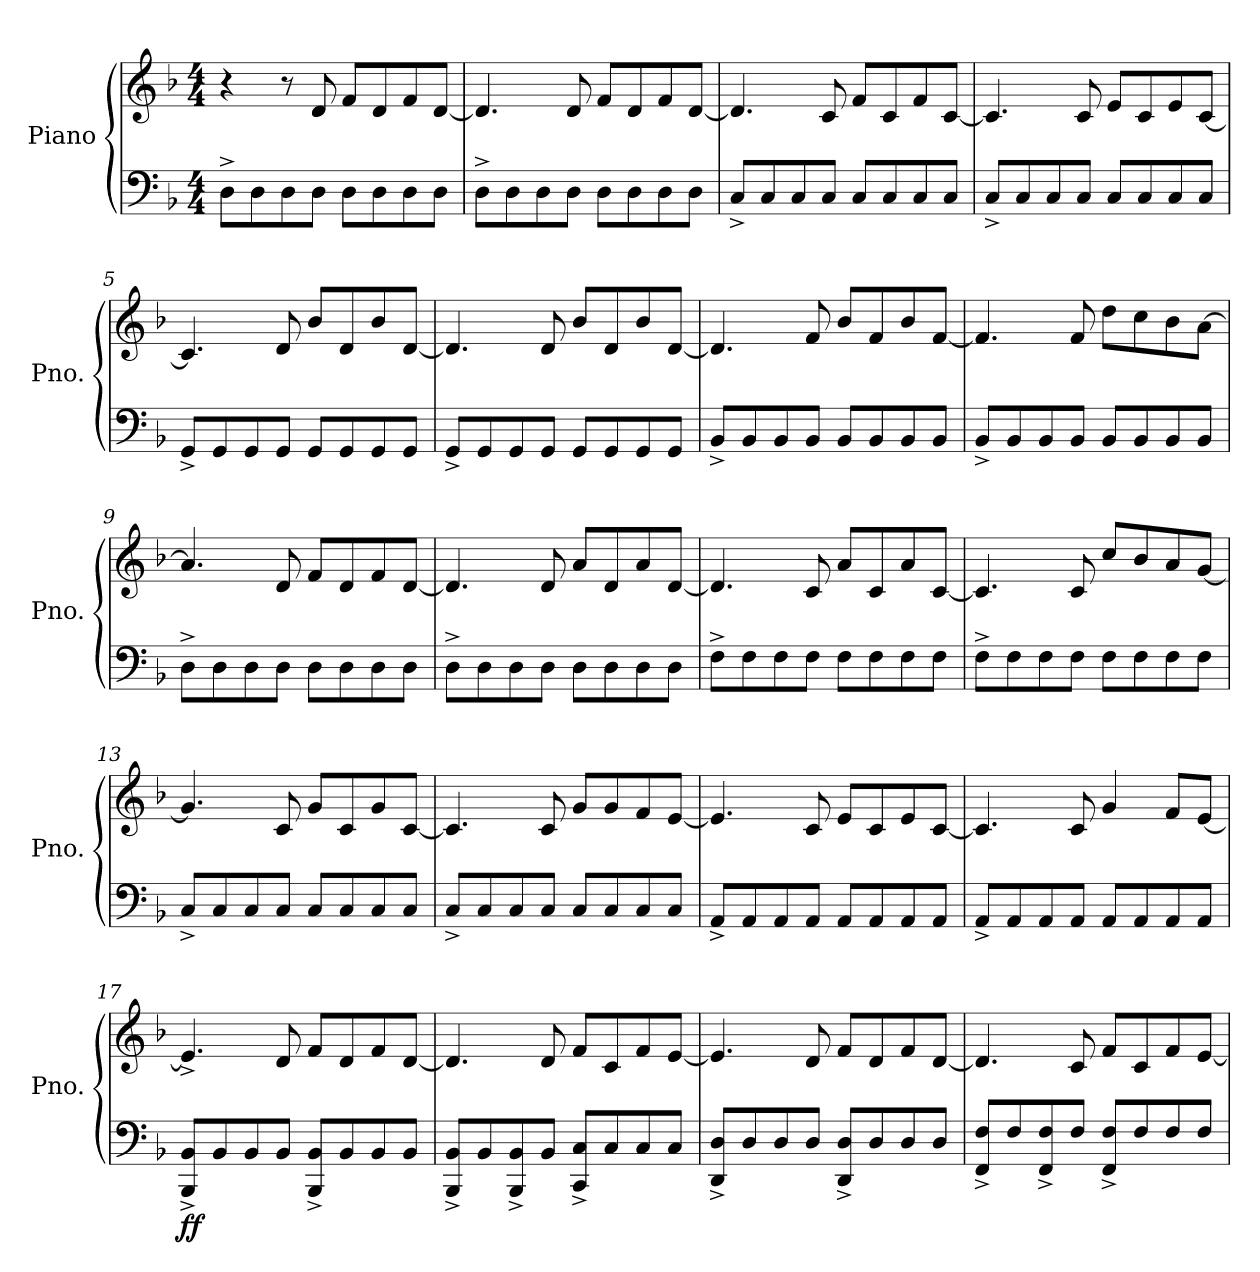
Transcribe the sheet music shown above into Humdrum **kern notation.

**kern	**kern	**dynam
*part1	*part1	*part1
*staff2	*staff1	*staff1/2
*I"Piano	*	*
*I'Pno.	*	*
*clefF4	*clefG2	*
*k[b-]	*k[b-]	*
*M4/4	*M4/4	*
*MM128	*MM128	*
=1	=1	=1
!	!	!LO:DY:b=2
!	!	!LO:DY:n=1:b
8D^\L	4r	p mp
8D\	.	.
8D\	8r	.
8D\J	8d/	.
8D\L	8f/L	.
8D\	8d/	.
8D\	8f/	.
8D\J	[8d/J	.
=2	=2	=2
8D^\L	4.d/]	.
8D\	.	.
8D\	.	.
8D\J	8d/	.
8D\L	8f/L	.
8D\	8d/	.
8D\	8f/	.
8D\J	[8d/J	.
=3	=3	=3
8C^/L	4.d/]	.
8C/	.	.
8C/	.	.
8C/J	8c/	.
8C/L	8f/L	.
8C/	8c/	.
8C/	8f/	.
8C/J	[8c/J	.
=4	=4	=4
8C^/L	4.c/]	.
8C/	.	.
8C/	.	.
8C/J	8c/	.
8C/L	8e/L	.
8C/	8c/	.
8C/	8e/	.
8C/J	[8c/J	.
=5	=5	=5
8GG^/L	4.c/]	.
8GG/	.	.
8GG/	.	.
8GG/J	8d/	.
8GG/L	8b-/L	.
8GG/	8d/	.
8GG/	8b-/	.
8GG/J	[8d/J	.
!!LO:LB:g=z
=6	=6	=6
8GG^/L	4.d/]	.
8GG/	.	.
8GG/	.	.
8GG/J	8d/	.
8GG/L	8b-/L	.
8GG/	8d/	.
8GG/	8b-/	.
8GG/J	[8d/J	.
=7	=7	=7
8BB-^/L	4.d/]	.
8BB-/	.	.
8BB-/	.	.
8BB-/J	8f/	.
8BB-/L	8b-/L	.
8BB-/	8f/	.
8BB-/	8b-/	.
8BB-/J	[8f/J	.
=8	=8	=8
8BB-^/L	4.f/]	.
8BB-/	.	.
8BB-/	.	.
8BB-/J	8f/	.
8BB-/L	8dd\L	.
8BB-/	8cc\	.
8BB-/	8b-\	.
8BB-/J	[8a\J	.
=9	=9	=9
!	!	!LO:DY:b=2
!	!	!LO:DY:n=1:b
8D^\L	4.a/]	mp mf
8D\	.	.
8D\	.	.
8D\J	8d/	.
8D\L	8f/L	.
8D\	8d/	.
8D\	8f/	.
8D\J	[8d/J	.
=10	=10	=10
8D^\L	4.d/]	.
8D\	.	.
8D\	.	.
8D\J	8d/	.
8D\L	8a/L	.
8D\	8d/	.
8D\	8a/	.
8D\J	[8d/J	.
!!LO:LB:g=z
=11	=11	=11
8F^\L	4.d/]	.
8F\	.	.
8F\	.	.
8F\J	8c/	.
8F\L	8a/L	.
8F\	8c/	.
8F\	8a/	.
8F\J	[8c/J	.
=12	=12	=12
8F^\L	4.c/]	.
8F\	.	.
8F\	.	.
8F\J	8c/	.
8F\L	8cc/L	.
8F\	8b-/	.
8F\	8a/	.
8F\J	[8g/J	.
=13	=13	=13
8C^/L	4.g/]	.
8C/	.	.
8C/	.	.
8C/J	8c/	.
8C/L	8g/L	.
8C/	8c/	.
8C/	8g/	.
8C/J	[8c/J	.
=14	=14	=14
8C^/L	4.c/]	.
8C/	.	.
8C/	.	.
8C/J	8c/	.
8C/L	8g/L	.
8C/	8g/	.
8C/	8f/	.
8C/J	[8e/J	.
=15	=15	=15
8AA^/L	4.e/]	.
8AA/	.	.
8AA/	.	.
8AA/J	8c/	.
8AA/L	8e/L	.
8AA/	8c/	.
8AA/	8e/	.
8AA/J	[8c/J	.
!!LO:LB:g=z
=16	=16	=16
8AA^/L	4.c/]	.
8AA/	.	.
8AA/	.	.
8AA/J	8c/	.
8AA/L	4g/	.
8AA/	.	.
8AA/	8f/L	.
8AA/J	[8e/J	.
=17	=17	=17
!	!	!LO:DY:b=2
!	!	!LO:DY:n=1:b
8BBB-/^ 8BB-/^L	4.e^/]	f f
8BB-/	.	.
8BB-/	.	.
8BB-/J	8d/	.
8BBB-/^ 8BB-/^L	8f/L	.
8BB-/	8d/	.
8BB-/	8f/	.
8BB-/J	[8d/J	.
=18	=18	=18
8BBB-/^ 8BB-/^L	4.d/]	.
8BB-/	.	.
8BBB-/^ 8BB-/^	.	.
8BB-/J	8d/	.
8CC/^ 8C/^L	8f/L	.
8C/	8c/	.
8C/	8f/	.
8C/J	[8e/J	.
=19	=19	=19
8DD/^ 8D/^L	4.e/]	.
8D/	.	.
8D/	.	.
8D/J	8d/	.
8DD/^ 8D/^L	8f/L	.
8D/	8d/	.
8D/	8f/	.
8D/J	[8d/J	.
=20	=20	=20
8FF/^ 8F/^L	4.d/]	.
8F/	.	.
8FF/^ 8F/^	.	.
8F/J	8c/	.
8FF/^ 8F/^L	8f/L	.
8F/	8c/	.
8F/	8f/	.
8F/J	[8e/J	.
=	=	=
*-	*-	*-
